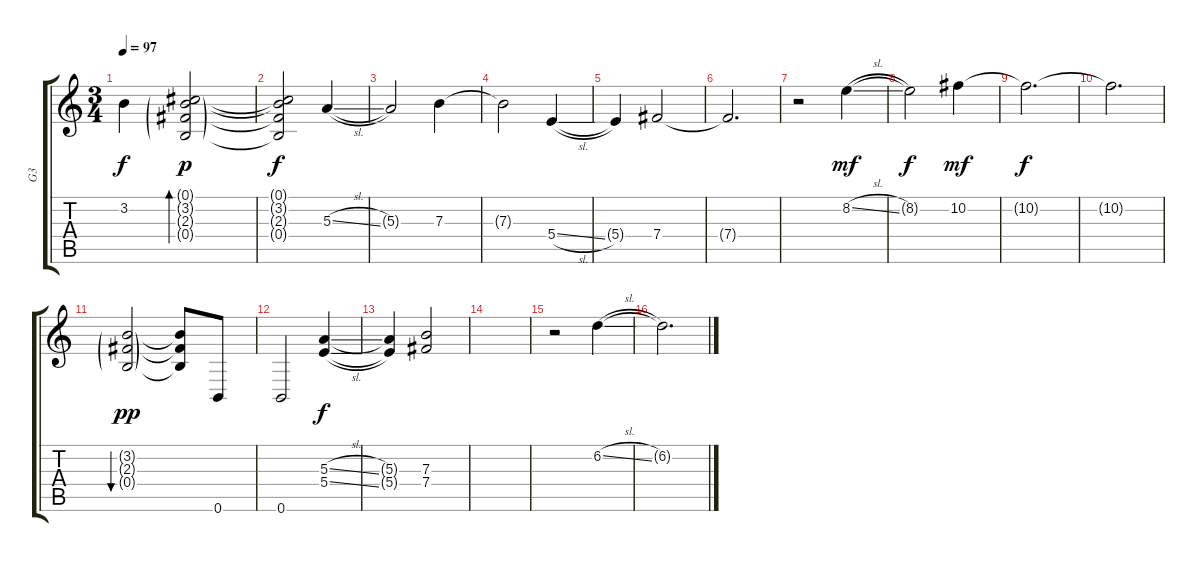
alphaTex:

\track ("G3" "G3") {instrument distortionguitar}
\staff {score tabs}
\tuning (Db4 Ab3 E3 B2 Gb2 B1) {hide}
\ts (3 4)
\tempo 97
\clef g2
\ks c
3.2{t}.4{dy f} (0.1{g} 3.2{g} 2.3{g} 0.4{g}).2{bd 480 dy p} |
(0.1{t} 3.2{t} 2.3{t} 0.4{t}).2{dy f} 5.3{sl}.4 |
5.3{t}.2 7.3.4 |
7.3{t}.2 5.4{sl}.4 |
5.4{t}.4 7.4.2 |
7.4{t}.2{d} |
r.2 8.2{sl}.4{dy mf} |
8.2{t}.2{dy f} 10.2.4{dy mf} |
10.2{t}.2{d dy f} |
10.2{t}.2{d} |
(3.2{g} 2.3{g} 0.4{g}).2{bu 240 dy pp} (3.2{t} 2.3{t} 0.4{t}).8 0.6.8 |
0.6.2 (5.3{sl} 5.4{sl}).4{dy f} |
(5.3{t} 5.4{t}).4 (7.3 7.4).2 |
|
r.2 6.2{sl}.4 |
6.2{t}.2{d}
